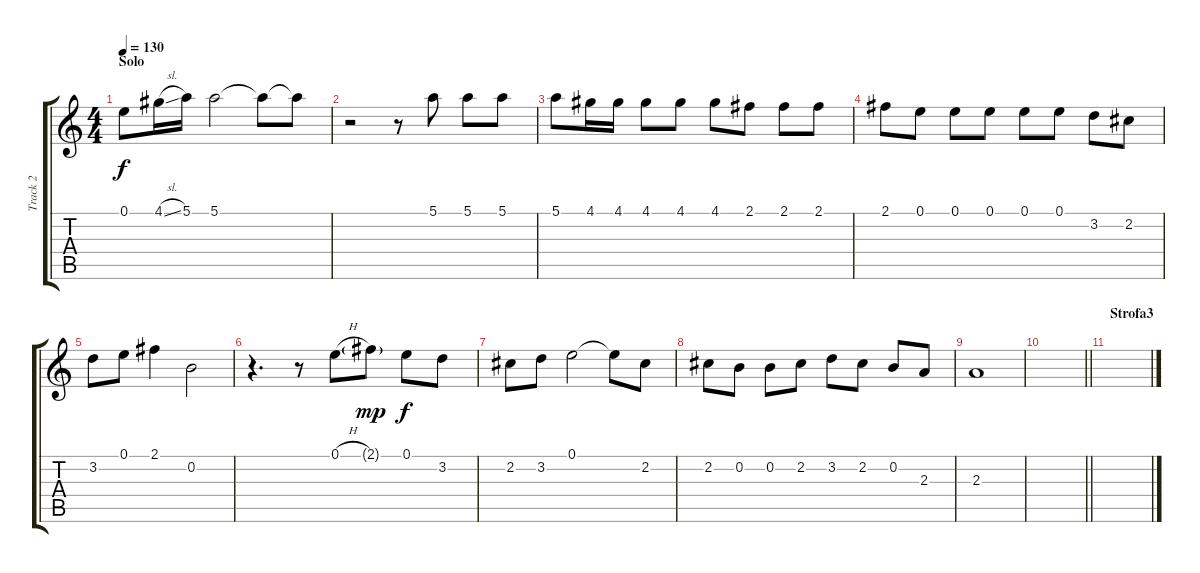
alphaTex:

\track ("Track 2" "Track 2") {instrument overdrivenguitar}
\staff {score tabs}
\tuning (E4 B3 G3 D3 A2 E2) {hide}
\ts (4 4)
\section ("" "Solo")
\tempo 130
\clef g2
\ks c
0.1.8{dy f} 4.1{sl}.16 5.1.16 5.1.2 5.1{t}.8 5.1{t}.8 |
r.2 r.8 5.1.8 5.1.8 5.1.8 |
5.1.8 4.1.16 4.1.16 4.1.8 4.1.8 4.1.8 2.1.8 2.1.8 2.1.8 |
2.1.8 0.1.8 0.1.8 0.1.8 0.1.8 0.1.8 3.2.8 2.2.8 |
3.2.8 0.1.8 2.1.4 0.2.2 |
r.4{d} r.8 0.1{h}.8 2.1{g}.8{dy mp} 0.1.8{dy f} 3.2.8 |
2.2.8 3.2.8 0.1.2 0.1{t}.8 2.2.8 |
2.2.8 0.2.8 0.2.8 2.2.8 3.2.8 2.2.8 0.2.8 2.3.8 |
2.3.1 |
\barLineRight lightlight
|
\section ("" "Strofa3")
